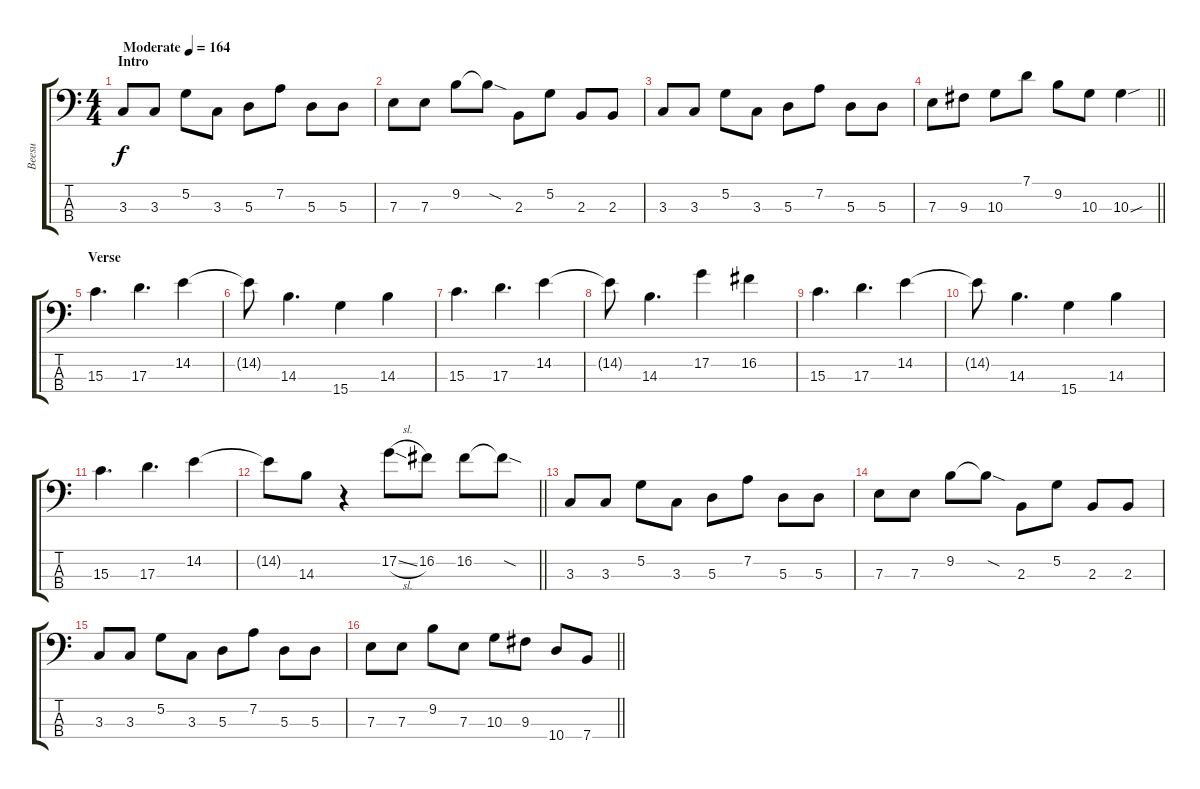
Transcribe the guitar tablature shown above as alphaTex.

\track ("Beesu" "Beesu") {instrument electricbassfinger}
\staff {score tabs}
\tuning (G2 D2 A1 E1) {hide}
\ts (4 4)
\section ("" "Intro")
\tempo (164 "Moderate")
\clef f4
\ks c
3.3.8{dy f instrument electricbassfinger} 3.3.8 5.2.8 3.3.8 5.3.8 7.2.8 5.3.8 5.3.8 |
7.3.8 7.3.8 9.2.8 9.2{sod t}.8 2.3.8 5.2.8 2.3.8 2.3.8 |
3.3.8 3.3.8 5.2.8 3.3.8 5.3.8 7.2.8 5.3.8 5.3.8 |
\barLineRight lightlight
7.3.8 9.3.8 10.3.8 7.1.8 9.2.8 10.3.8 10.3{sou}.4 |
\section ("" "Verse")
15.3.4{d} 17.3.4{d} 14.2.4 |
14.2{t}.8 14.3.4{d} 15.4.4 14.3.4 |
15.3.4{d} 17.3.4{d} 14.2.4 |
14.2{t}.8 14.3.4{d} 17.2.4 16.2.4 |
15.3.4{d} 17.3.4{d} 14.2.4 |
14.2{t}.8 14.3.4{d} 15.4.4 14.3.4 |
15.3.4{d} 17.3.4{d} 14.2.4 |
\barLineRight lightlight
14.2{t}.8 14.3.8 r.4 17.2{sl}.8 16.2.8 16.2.8 16.2{sod t}.8 |
\section ("" "")
3.3.8 3.3.8 5.2.8 3.3.8 5.3.8 7.2.8 5.3.8 5.3.8 |
7.3.8 7.3.8 9.2.8 9.2{sod t}.8 2.3.8 5.2.8 2.3.8 2.3.8 |
3.3.8 3.3.8 5.2.8 3.3.8 5.3.8 7.2.8 5.3.8 5.3.8 |
\barLineRight lightlight
7.3.8 7.3.8 9.2.8 7.3.8 10.3.8 9.3.8 10.4.8 7.4.8
